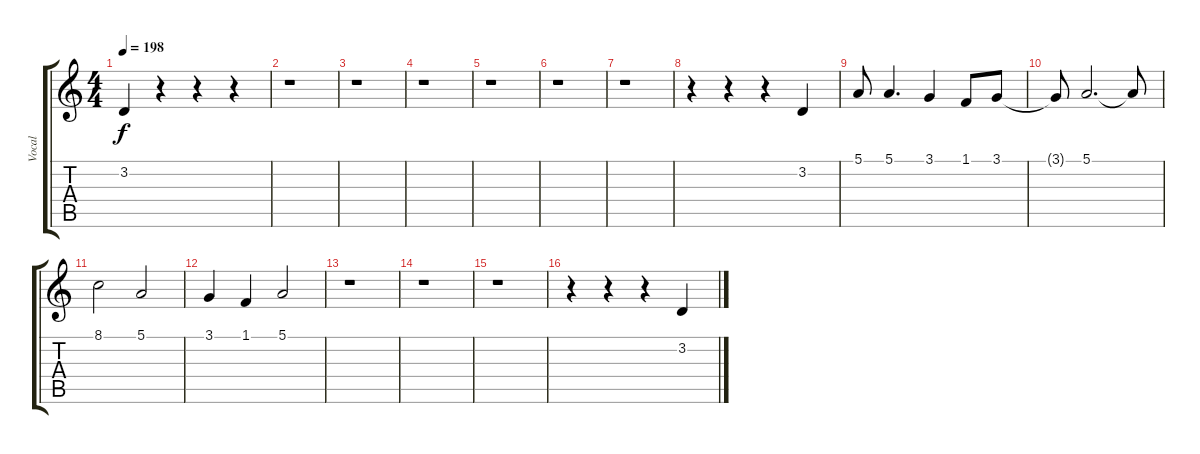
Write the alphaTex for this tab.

\track ("Vocal" "Vocal") {instrument frenchhorn}
\staff {score tabs}
\tuning (E4 B3 G3 D3 A2 E2) {hide}
\ts (4 4)
\tempo 198
\clef g2
\ks c
3.2{t}.4{dy f} r.4 r.4 r.4 |
r.1 |
r.1 |
r.1 |
r.1 |
r.1 |
r.1 |
r.4 r.4 r.4 3.2.4 |
5.1.8 5.1.4{d} 3.1.4 1.1.8 3.1.8 |
3.1{t}.8 5.1.2{d} 5.1{t}.8 |
8.1.2 5.1.2 |
3.1.4 1.1.4 5.1.2 |
r.1 |
r.1 |
r.1 |
r.4 r.4 r.4 3.2.4
